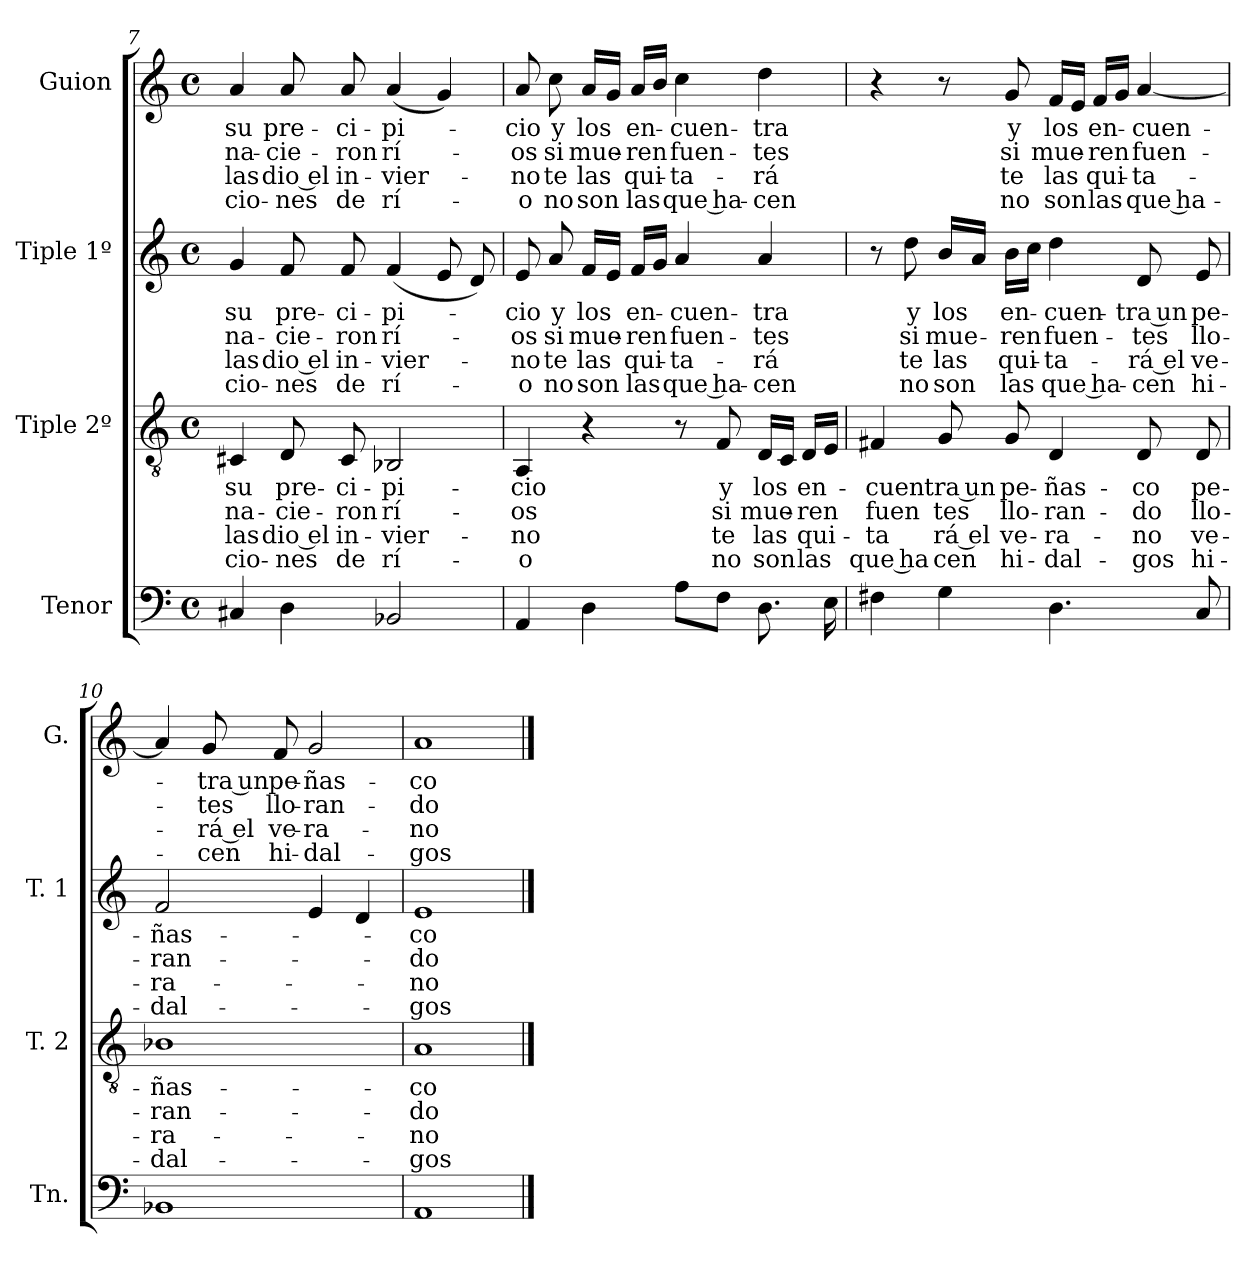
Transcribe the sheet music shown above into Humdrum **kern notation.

**kern	**kern	**text	**text	**text	**text	**kern	**text	**text	**text	**text	**kern	**text	**text	**text	**text
*part4	*part3	*part3	*part3	*part3	*part3	*part2	*part2	*part2	*part2	*part2	*part1	*part1	*part1	*part1	*part1
*staff4	*staff3	*staff3	*staff3	*staff3	*staff3	*staff2	*staff2	*staff2	*staff2	*staff2	*staff1	*staff1	*staff1	*staff1	*staff1
*I"Tenor	*I"Tiple 2º	*	*	*	*	*I"Tiple 1º	*	*	*	*	*I"Guion	*	*	*	*
*I'Tn.	*I'T. 2	*	*	*	*	*I'T. 1	*	*	*	*	*I'G.	*	*	*	*
*clefF4	*clefGv2	*	*	*	*	*clefG2	*	*	*	*	*clefG2	*	*	*	*
*M4/4	*M4/4	*	*	*	*	*M4/4	*	*	*	*	*M4/4	*	*	*	*
*met(c)	*met(c)	*	*	*	*	*met(c)	*	*	*	*	*met(c)	*	*	*	*
=7	=7	=7	=7	=7	=7	=7	=7	=7	=7	=7	=7	=7	=7	=7	=7
4C#X	4C#X	su	na-	las	-cio-	4g	su	na-	las	-cio-	4a	su	na-	las	-cio-
4D	8D	pre-	-cie-	dio el	-nes	8f	pre-	-cie-	dio el	-nes	8a	pre-	-cie-	dio el	-nes
.	8C#	-ci-	-ron	in-	de	8f	-ci-	-ron	in-	de	8a	-ci-	-ron	in-	de
2BB-X	2BB-X	-pi-	rí-	-vier-	rí-	(4f	-pi-	rí-	-vier-	rí-	(4a	-pi-	rí-	-vier-	rí-
.	.	.	.	.	.	8e	.	.	.	.	4g)	.	.	.	.
.	.	.	.	.	.	8d)	.	.	.	.	.	.	.	.	.
=8	=8	=8	=8	=8	=8	=8	=8	=8	=8	=8	=8	=8	=8	=8	=8
4AA	4AA	-cio	-os	-no	-o	8e	-cio	-os	-no	-o	8a	-cio	-os	-no	-o
.	.	.	.	.	.	8a	y	si	te	no	8cc	y	si	te	no
4D	4r	.	.	.	.	16fLL	los	mue-	las	son	16aLL	los	mue-	las	son
.	.	.	.	.	.	16eJJ	.	.	.	.	16gJJ	.	.	.	.
.	.	.	.	.	.	16fLL	en-	-ren	qui-	las	16aLL	en-	-ren	qui-	las
.	.	.	.	.	.	16gJJ	.	.	.	.	16bJJ	.	.	.	.
8AL	8r	.	.	.	.	4a	-cuen-	fuen-	-ta-	que ha-	4cc	-cuen-	fuen-	-ta-	que ha-
8FJ	8F	y	si	te	no	.	.	.	.	.	.	.	.	.	.
8.D	16DLL	los	mue-	las	son	4a	-tra	-tes	-rá	-cen	4dd	-tra	-tes	-rá	-cen
.	16CJJ	.	.	.	.	.	.	.	.	.	.	.	.	.	.
.	16DLL	en-	-ren	qui-	las	.	.	.	.	.	.	.	.	.	.
16E	16EJJ	.	.	.	.	.	.	.	.	.	.	.	.	.	.
=9	=9	=9	=9	=9	=9	=9	=9	=9	=9	=9	=9	=9	=9	=9	=9
4F#X	4F#X	-cuen	fuen	-ta	que ha	8r	.	.	.	.	4r	.	.	.	.
.	.	.	.	.	.	8dd	y	si	te	no	.	.	.	.	.
4G	8G	-tra un	-tes	-rá el	-cen	16bLL	los	mue-	las	son	8r	.	.	.	.
.	.	.	.	.	.	16aJJ	.	.	.	.	.	.	.	.	.
.	8G	pe-	llo-	ve-	hi-	16bLL	en-	-ren	qui-	las	8g	y	si	te	no
.	.	.	.	.	.	16ccJJ	.	.	.	.	.	.	.	.	.
4.D	4D	-ñas-	-ran-	-ra-	-dal-	4dd	-cuen-	fuen-	-ta-	que ha-	16fLL	los	mue-	las	son
.	.	.	.	.	.	.	.	.	.	.	16eJJ	.	.	.	.
.	.	.	.	.	.	.	.	.	.	.	16fLL	en-	-ren	qui-	las
.	.	.	.	.	.	.	.	.	.	.	16gJJ	.	.	.	.
.	8D	-co	-do	-no	-gos	8d	-tra un	-tes	-rá el	-cen	[4a	-cuen-	fuen-	-ta-	que ha-
8C	8D	pe-	llo-	ve-	hi-	8e	pe-	llo-	ve-	hi-	.	.	.	.	.
=10	=10	=10	=10	=10	=10	=10	=10	=10	=10	=10	=10	=10	=10	=10	=10
1BB-X	1B-X	-ñas-	-ran-	-ra-	-dal-	2f	-ñas-	-ran-	-ra-	-dal-	4a]	.	.	.	.
.	.	.	.	.	.	.	.	.	.	.	8g	-tra un	-tes	-rá el	-cen
.	.	.	.	.	.	.	.	.	.	.	8f	pe-	llo-	ve-	hi-
.	.	.	.	.	.	4e	.	.	.	.	2g	-ñas-	-ran-	-ra-	-dal-
.	.	.	.	.	.	4d	.	.	.	.	.	.	.	.	.
=11	=11	=11	=11	=11	=11	=11	=11	=11	=11	=11	=11	=11	=11	=11	=11
1AA	1A	-co	-do	-no	-gos	1e	-co	-do	-no	-gos	1a	-co	-do	-no	-gos
==	==	==	==	==	==	==	==	==	==	==	==	==	==	==	==
*-	*-	*-	*-	*-	*-	*-	*-	*-	*-	*-	*-	*-	*-	*-	*-
